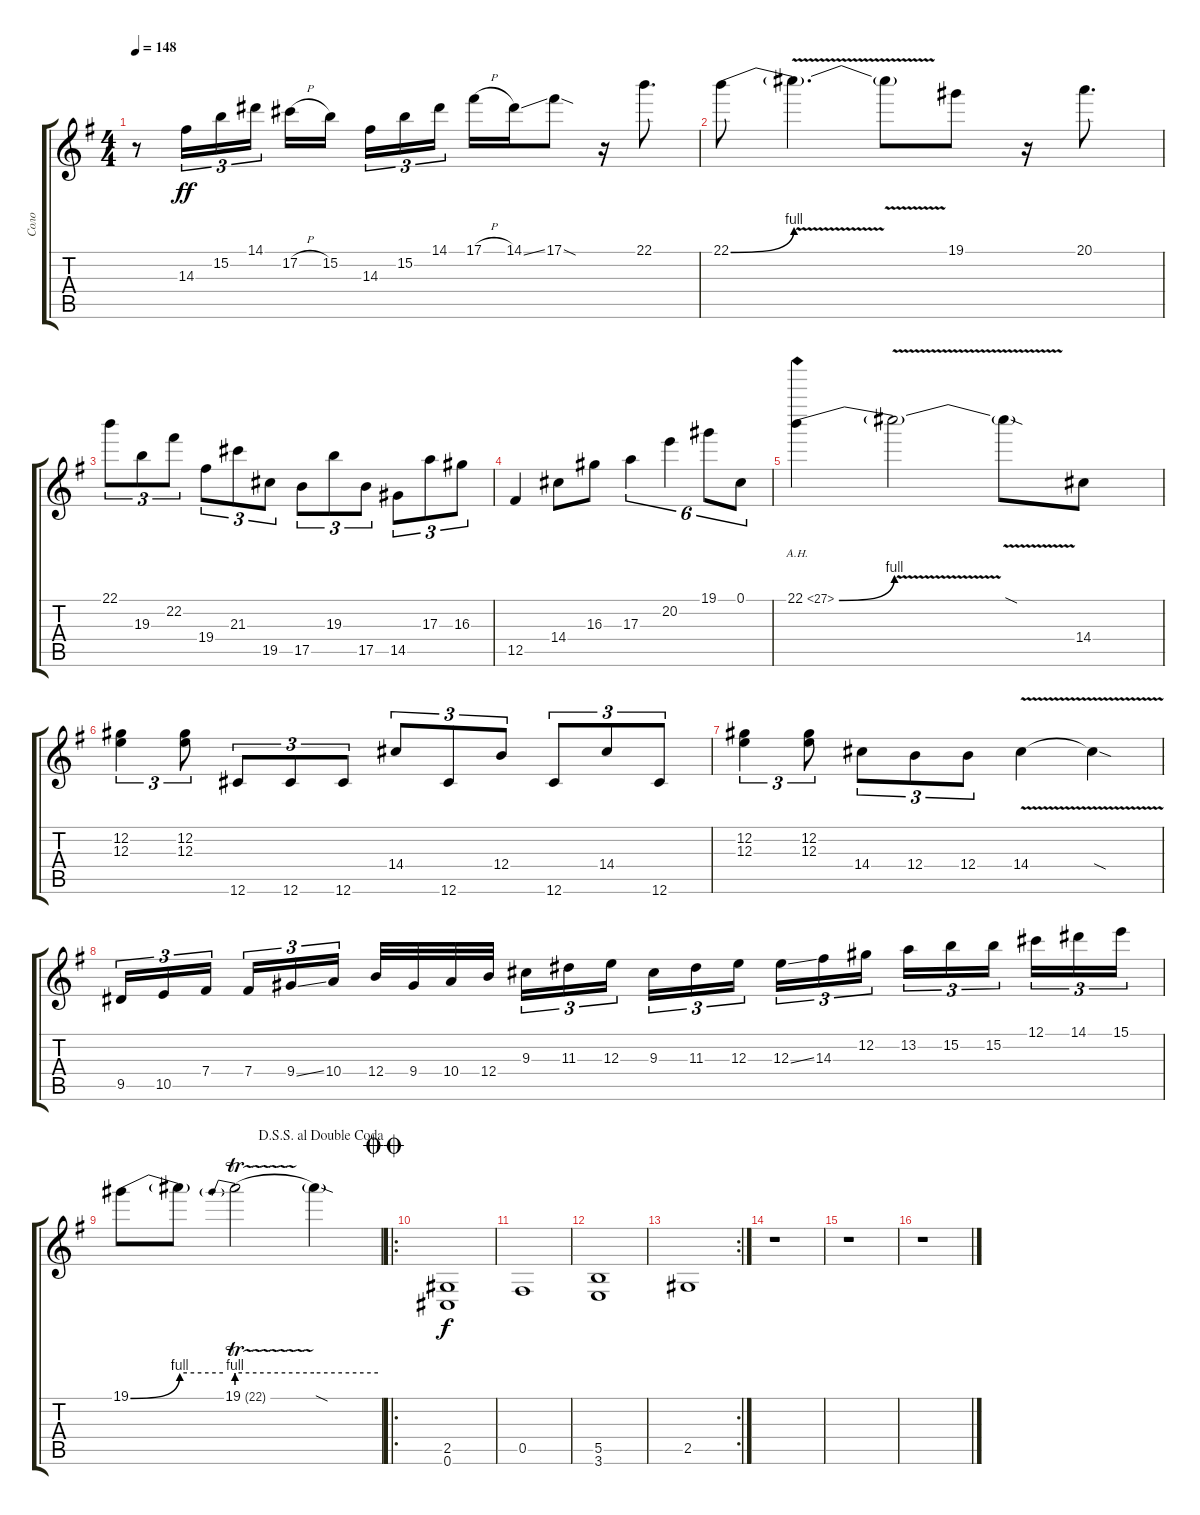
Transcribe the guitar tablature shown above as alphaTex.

\track ("Соло" "Соло") {instrument distortionguitar}
\staff {score tabs}
\tuning (Db4 Ab3 E3 B2 Gb2 Db2) {hide}
\ts (4 4)
\tempo 148
\clef g2
\ks g
r.8{dy ff} 14.3.16{tu (3 2)} 15.2.16{tu (3 2)} 14.1.16{tu (3 2)} 17.2{h}.16 15.2.16{beam splitsecondary} 14.3.16{tu (3 2)} 15.2.16{tu (3 2)} 14.1.16{tu (3 2)} 17.1{h}.16 14.1{ss}.16 17.1{sod}.8 r.16 22.1.8{d} |
22.1{be (bend 0 0 60 4)}.8 22.1{v t}.4{d} 22.1{t}.8 19.1.8 r.16 20.1.8{d} |
22.1.8{tu (3 2)} 19.3.8{tu (3 2)} 22.2.8{tu (3 2)} 19.4.8{tu (3 2)} 21.3.8{tu (3 2)} 19.5.8{tu (3 2)} 17.5.8{tu (3 2)} 19.3.8{tu (3 2)} 17.5.8{tu (3 2)} 14.5.8{tu (3 2)} 17.3.8{tu (3 2)} 16.3.8{tu (3 2)} |
12.5.4 14.4.8 16.3.8 17.3.4{tu (6 4)} 20.2.4{tu (6 4)} 19.1.8{tu (6 4)} 0.1.8{tu (6 4)} |
22.1{be (bend 0 0 60 4) ah 5}.4 22.1{v t}.2 22.1{sod t}.8 14.4.8 |
(12.2 12.3).4{tu (3 2)} (12.2 12.3).8{tu (3 2)} 12.6.8{tu (3 2)} 12.6.8{tu (3 2)} 12.6.8{tu (3 2)} 14.4.8{tu (3 2)} 12.6.8{tu (3 2)} 12.4.8{tu (3 2)} 12.6.8{tu (3 2)} 14.4.8{tu (3 2)} 12.6.8{tu (3 2)} |
(12.2 12.3).4{tu (3 2)} (12.2 12.3).8{tu (3 2)} 14.4.8{tu (3 2)} 12.4.8{tu (3 2)} 12.4.8{tu (3 2)} 14.4{v}.4 14.4{sod t}.4 |
9.5.16{tu (3 2)} 10.5.16{tu (3 2)} 7.4.16{tu (3 2) beam splitsecondary} 7.4.16{tu (3 2)} 9.4{ss}.16{tu (3 2)} 10.4.16{tu (3 2)} 12.4.32 9.4.32 10.4.32 12.4.32{beam splitsecondary} 9.3.16{tu (3 2)} 11.3.16{tu (3 2)} 12.3.16{tu (3 2)} 9.3.16{tu (3 2)} 11.3.16{tu (3 2)} 12.3.16{tu (3 2) beam splitsecondary} 12.3{ss}.16{tu (3 2)} 14.3.16{tu (3 2)} 12.2.16{tu (3 2)} 13.2.16{tu (3 2)} 15.2.16{tu (3 2)} 15.2.16{tu (3 2) beam splitsecondary} 12.1.16{tu (3 2)} 14.1.16{tu (3 2)} 15.1.16{tu (3 2)} |
\jump dalsegnosegnoaldoublecoda
19.1{be (bend 0 0 60 4)}.8 19.1{be (hold 0 4 60 4) t}.8 19.1{be (prebend 0 4 60 4) tr (22 32)}.2 19.1{be (hold 0 4 60 4) sod t}.4 |
\ro
\jump doublecoda
(2.5 0.6).1{dy f} |
0.5.1 |
(5.5 3.6).1 |
\rc 2
2.5.1 |
r.1 |
r.1 |
r.1
